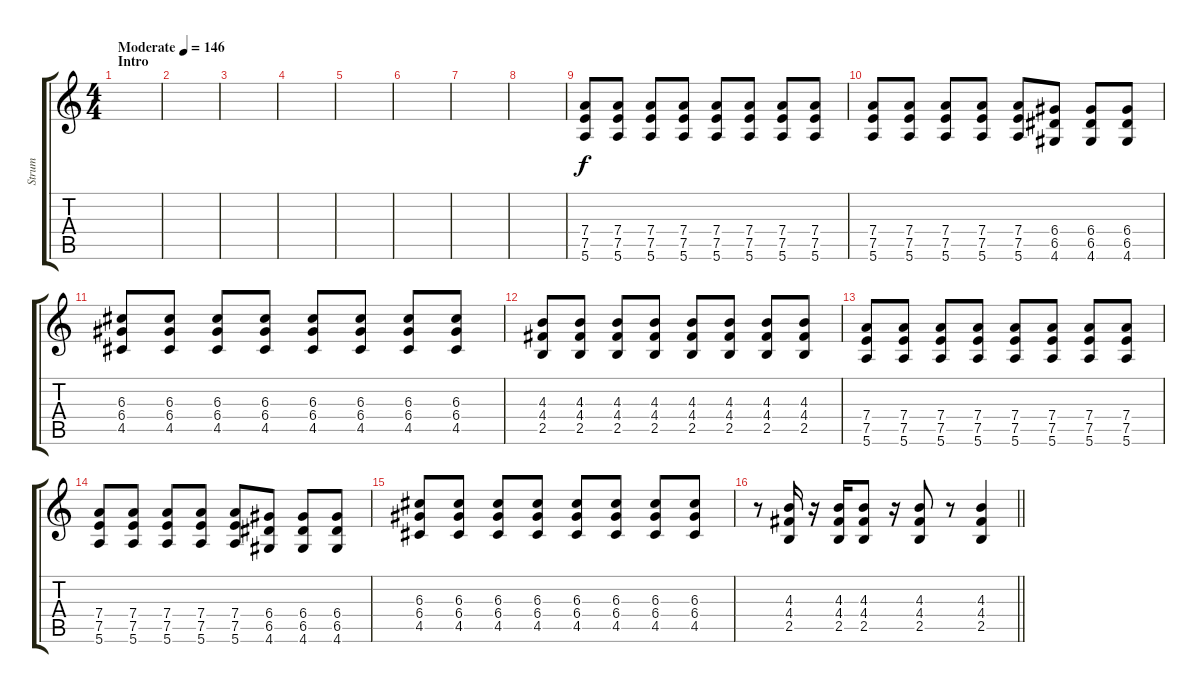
\track ("Strum" "Strum") {instrument overdrivenguitar}
\staff {score tabs}
\tuning (E4 B3 G3 D3 A2 E2) {hide}
\ts (4 4)
\section ("" "Intro")
\tempo (146 "Moderate")
\clef g2
\ks c
|
|
|
|
|
|
|
|
(7.4 7.5 5.6).8 (7.4 7.5 5.6).8 (7.4 7.5 5.6).8 (7.4 7.5 5.6).8 (7.4 7.5 5.6).8 (7.4 7.5 5.6).8 (7.4 7.5 5.6).8 (7.4 7.5 5.6).8 |
(7.4 7.5 5.6).8 (7.4 7.5 5.6).8 (7.4 7.5 5.6).8 (7.4 7.5 5.6).8 (7.4 7.5 5.6).8 (6.4 6.5 4.6).8 (6.4 6.5 4.6).8 (6.4 6.5 4.6).8 |
(6.3 6.4 4.5).8 (6.3 6.4 4.5).8 (6.3 6.4 4.5).8 (6.3 6.4 4.5).8 (6.3 6.4 4.5).8 (6.3 6.4 4.5).8 (6.3 6.4 4.5).8 (6.3 6.4 4.5).8 |
(4.3 4.4 2.5).8 (4.3 4.4 2.5).8 (4.3 4.4 2.5).8 (4.3 4.4 2.5).8 (4.3 4.4 2.5).8 (4.3 4.4 2.5).8 (4.3 4.4 2.5).8 (4.3 4.4 2.5).8 |
(7.4 7.5 5.6).8 (7.4 7.5 5.6).8 (7.4 7.5 5.6).8 (7.4 7.5 5.6).8 (7.4 7.5 5.6).8 (7.4 7.5 5.6).8 (7.4 7.5 5.6).8 (7.4 7.5 5.6).8 |
(7.4 7.5 5.6).8 (7.4 7.5 5.6).8 (7.4 7.5 5.6).8 (7.4 7.5 5.6).8 (7.4 7.5 5.6).8 (6.4 6.5 4.6).8 (6.4 6.5 4.6).8 (6.4 6.5 4.6).8 |
(6.3 6.4 4.5).8 (6.3 6.4 4.5).8 (6.3 6.4 4.5).8 (6.3 6.4 4.5).8 (6.3 6.4 4.5).8 (6.3 6.4 4.5).8 (6.3 6.4 4.5).8 (6.3 6.4 4.5).8 |
\barLineRight lightlight
r.8 (4.3 4.4 2.5).16 r.16 (4.3 4.4 2.5).16 (4.3 4.4 2.5).8 r.16 (4.3 4.4 2.5).8 r.8 (4.3 4.4 2.5).4
